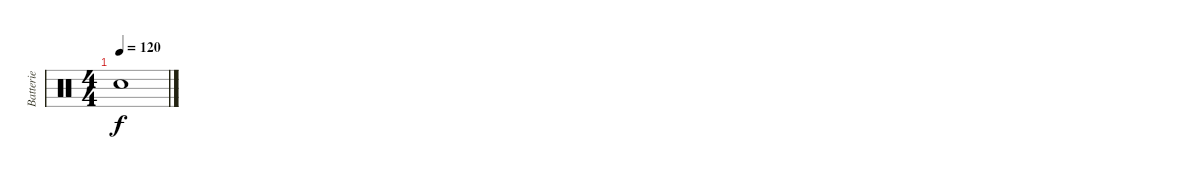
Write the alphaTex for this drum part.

\track ("Batterie" "Batterie") {instrument percussion}
\staff {score}
\articulation defaults
\ts (4 4)
\tempo 120
\clef neutral
\ks c "Snare (hit)"{t}.1{dy f}
